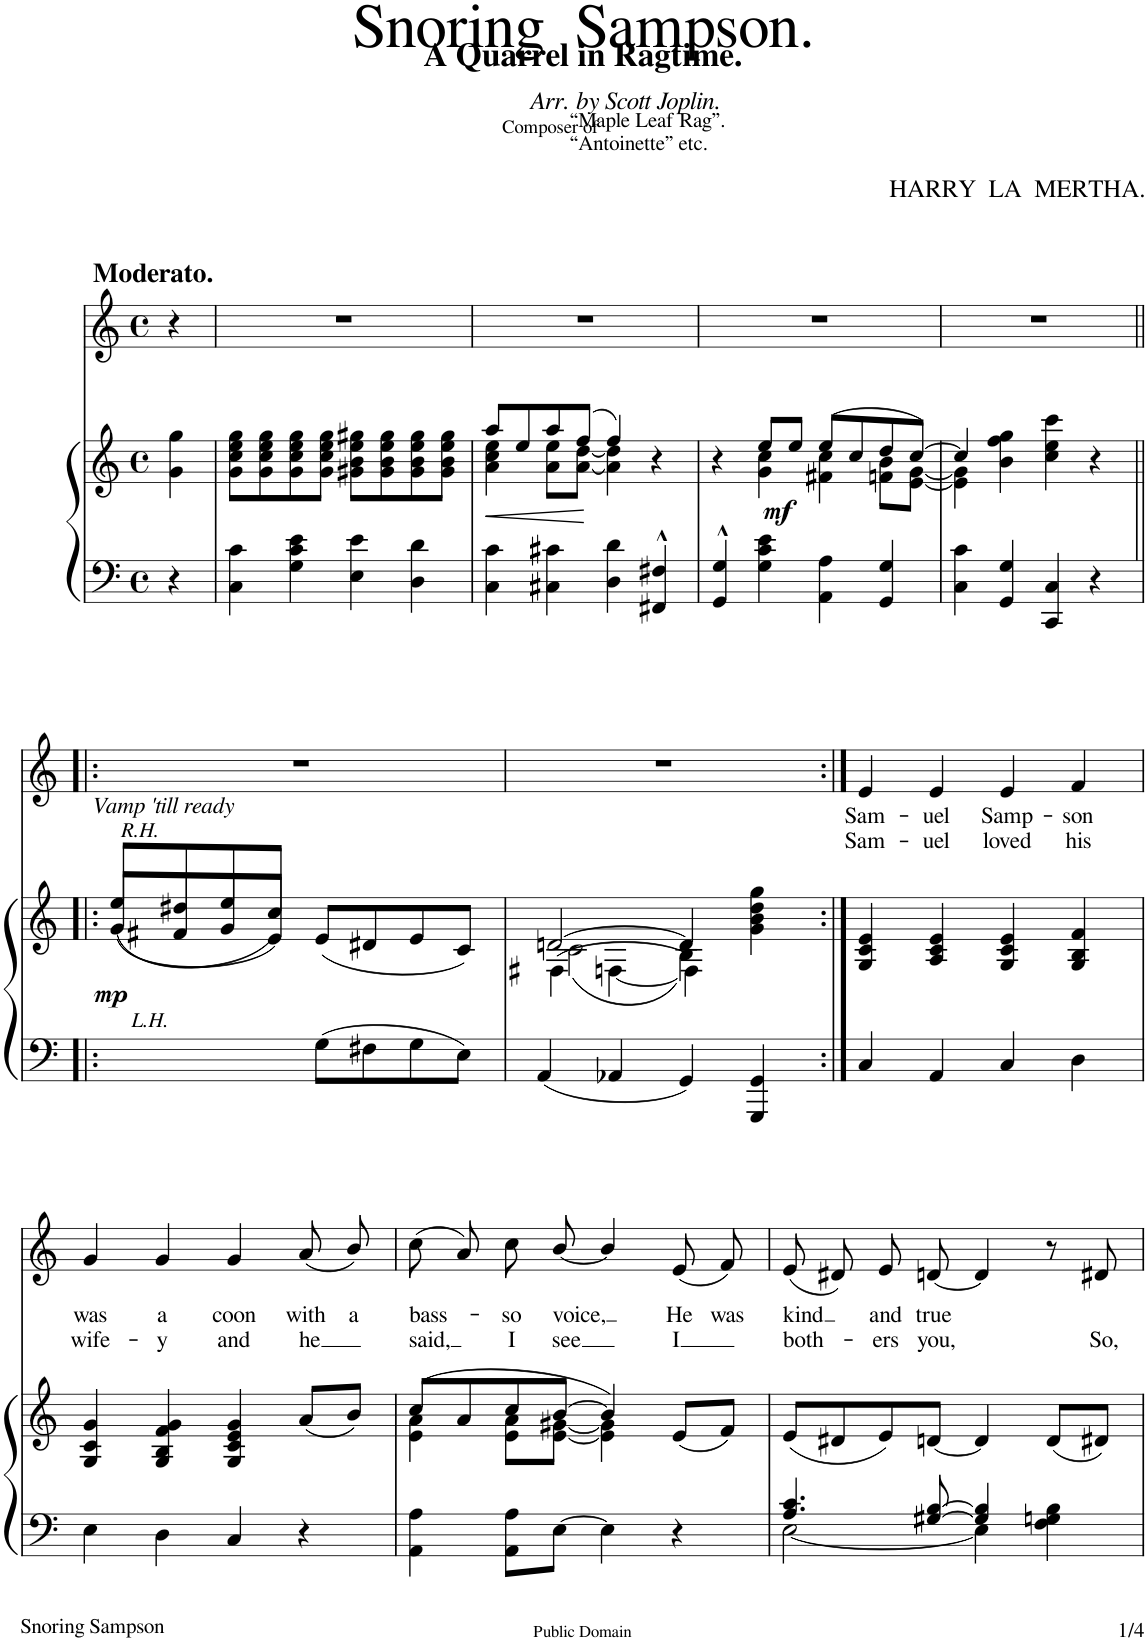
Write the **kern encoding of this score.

**kern	**kern	**dynam	**kern	**text	**text
*part2	*part2	*part2	*part1	*part1	*part1
*staff3	*staff2	*staff2/3	*staff1	*staff1	*staff1
*I"Piano	*	*	*I"Voice	*	*
*I'Pno	*	*	*	*	*
*clefF4	*clefG2	*	*clefG2	*	*
*k[]	*k[]	*	*k[]	*	*
*M4/4	*M4/4	*	*M4/4	*	*
*met(c)	*met(c)	*	*met(c)	*	*
=1	=1	=1	=1	=1	=1
!	!	!	!LO:TX:a:B:t=Moderato.	!	!
4r	4g\ 4gg\	.	4r	.	.
=2	=2	=2	=2	=2	=2
4C\ 4c\	8g\ 8cc\ 8ee\ 8gg\L	.	1r	.	.
.	8g\ 8cc\ 8ee\ 8gg\	.	.	.	.
4G\ 4c\ 4e\	8g\ 8cc\ 8ee\ 8gg\	.	.	.	.
.	8g\ 8cc\ 8ee\ 8gg\J	.	.	.	.
4E\ 4e\	8g#X\ 8b\ 8ee\ 8gg#X\L	.	.	.	.
.	8g#\ 8b\ 8ee\ 8gg#\	.	.	.	.
4D\ 4d\	8g#\ 8b\ 8ee\ 8gg#\	.	.	.	.
.	8g#\ 8b\ 8ee\ 8gg#\J	.	.	.	.
=3	=3	=3	=3	=3	=3
!	!	!LO:HP:b	!	!	!
*	*^	*	*	*	*
4C\ 4c\	8aa/L	4a\ 4cc\ 4ee\	<	1r	.	.
.	8ee/	.	.	.	.	.
4C#X\ 4c#X\	8aa/	8a\ 8ee\L	.	.	.	.
.	(8ff/J	[8a\ [8dd\J	.	.	.	.
4D\ 4d\	4ff/)	4a\] 4dd\]	[	.	.	.
4FF#X/^^ 4F#X/^^	4r	4ryy	.	.	.	.
=4	=4	=4	=4	=4	=4	=4
4GG/^^ 4G/^^	4r	4ryy	.	1r	.	.
!	!	!	!LO:DY:b	!	!	!
4G\ 4c\ 4e\	8ee/L	4g\ 4cc\	mf	.	.	.
.	8ee/J	.	.	.	.	.
4AA\ 4A\	(8ee/L	4f#X\ 4cc\	.	.	.	.
.	8cc/	.	.	.	.	.
4GG/ 4G/	8dd/	8fn\ 8b\L	.	.	.	.
.	[8cc/J)	[8e\ [8g\J	.	.	.	.
=5	=5	=5	=5	=5	=5	=5
4C\ 4c\	4cc/]	4e\] 4g\]	.	1r	.	.
4GG/ 4G/	4b\ 4ff\ 4gg\	4ryy	.	.	.	.
4CC/ 4C/	4cc\ 4ee\ 4ccc\	4ryy	.	.	.	.
4r	4r	4ryy	.	.	.	.
!!LO:LB:g=z
=6!|:	=6!|:	=6!|:	=6!|:	=6!|:	=6!|:	=6!|:
!	!LO:TX:a:i:t=R.H.	!	!	!	!	!
!	!LO:TX:a:i:t=Vamp 'till ready	!	!	!	!	!
!LO:TX:a:i:t=L.H.	!	!	!	!	!	!
!	!	!	!LO:DY:b	!	!	!
2ryy	(8ee/L	(8g/L	mp	1r	.	.
.	8dd#X/	8f#X/	.	.	.	.
.	8ee/	8g/	.	.	.	.
.	8cc/J)	8e/J)	.	.	.	.
8G\L	(8e/L	2ryy	.	.	.	.
8F#X\	8d#X/	.	.	.	.	.
8G\	8e/	.	.	.	.	.
8E\J	8c/J)	.	.	.	.	.
=7	=7	=7	=7	=7	=7	=7
*	*	*^	*	*	*	*
4AA/	(4F#X\	[2dn/	(2c\	.	1r	.	.
4AA-X/	[4Fn\	.	.	.	.	.	.
4GG/	4F\])	4d/]	4B\)	.	.	.	.
4GGG/ 4GG/	4g\ 4b\ 4dd\ 4gg\	4ryy	4ryy	.	.	.	.
=8:|!	=8:|!	=8:|!	=8:|!	=8:|!	=8:|!	=8:|!	=8:|!
!	!	!	!	!	!	!LO:LY:b	!LO:LY:b
*	*v	*v	*v	*	*	*	*
4C/	4G/ 4c/ 4e/	.	4e/	Sam-	Sam-
!	!	!	!	!LO:LY:b	!LO:LY:b
4AA/	4A/ 4c/ 4e/	.	4e/	-uel	-uel
!	!	!	!	!LO:LY:b	!LO:LY:b
4C/	4G/ 4c/ 4e/	.	4e/	Samp-	loved
!	!	!	!	!LO:LY:b	!LO:LY:b
4D\	4G/ 4B/ 4f/	.	4f/	-son	his
!!LO:LB:g=z
=9	=9	=9	=9	=9	=9
!	!	!	!	!LO:LY:b	!LO:LY:b
4E\	4G/ 4c/ 4g/	.	4g/	was	wife-
!	!	!	!	!LO:LY:b	!LO:LY:b
4D\	4G/ 4B/ 4f/ 4g/	.	4g/	a	-y
!	!	!	!	!LO:LY:b	!LO:LY:b
4C/	4G/ 4c/ 4e/ 4g/	.	4g/	coon	and
!	!	!	!	!LO:LY:b	!LO:LY:b
4r	(8a/L	.	(8a/L	with	he
!	!	!	!	!LO:LY:b	!
.	8b/J)	.	8b/J)	a	.
=10	=10	=10	=10	=10	=10
*	*^	*	*	*	*
!	!	!	!	!	!LO:LY:b	!LO:LY:b
4AA\ 4A\	(8cc/L	4e\ 4a\	.	(8cc\L	bass-	said,
.	8a/	.	.	8a\J)	.	.
!	!	!	!	!	!LO:LY:b	!LO:LY:b
8AA\ 8A\L	8cc/	8e\ 8a\L	.	8cc\L	-so	I
!	!	!	!	!	!LO:LY:b	!LO:LY:b
[8E\J	[8b/J	[8e\ [8g#X\J	.	[8b\J	voice,	see
4E\]	4b/])	4e\] 4g#\]	.	4b/]	.	.
!	!	!	!	!	!LO:LY:b	!LO:LY:b
4r	(8e/L	4ryy	.	(8e/L	He	I
!	!	!	!	!	!LO:LY:b	!
.	8f/J)	.	.	8f/J)	was	.
*	*v	*v	*	*	*	*
=11	=11	=11	=11	=11	=11
*^	*	*	*	*	*
!	!	!	!	!	!LO:LY:b	!LO:LY:b
[2E\	4.A/ 4.c/	(8e/L	.	(8e/L	kind	both-
.	.	8d#X/	.	8d#X/J)	.	.
!	!	!	!	!	!LO:LY:b	!LO:LY:b
.	.	8e/)	.	8e/L	and	-ers
!	!	!	!	!	!LO:LY:b	!LO:LY:b
.	[8G#X/ [8B/	[8dn/J	.	[8dn/J	true	you,
4E\]	4G#/] 4B/]	4d/]	.	4d/]	.	.
4F\ 4Gn\ 4B\	4ryy	(8d/L	.	8r	.	.
!	!	!	!	!	!	!LO:LY:b
.	.	8d#X/J)	.	8d#X/	.	So,
*v	*v	*	*	*	*	*
=	=	=	=	=	=
*-	*-	*-	*-	*-	*-
